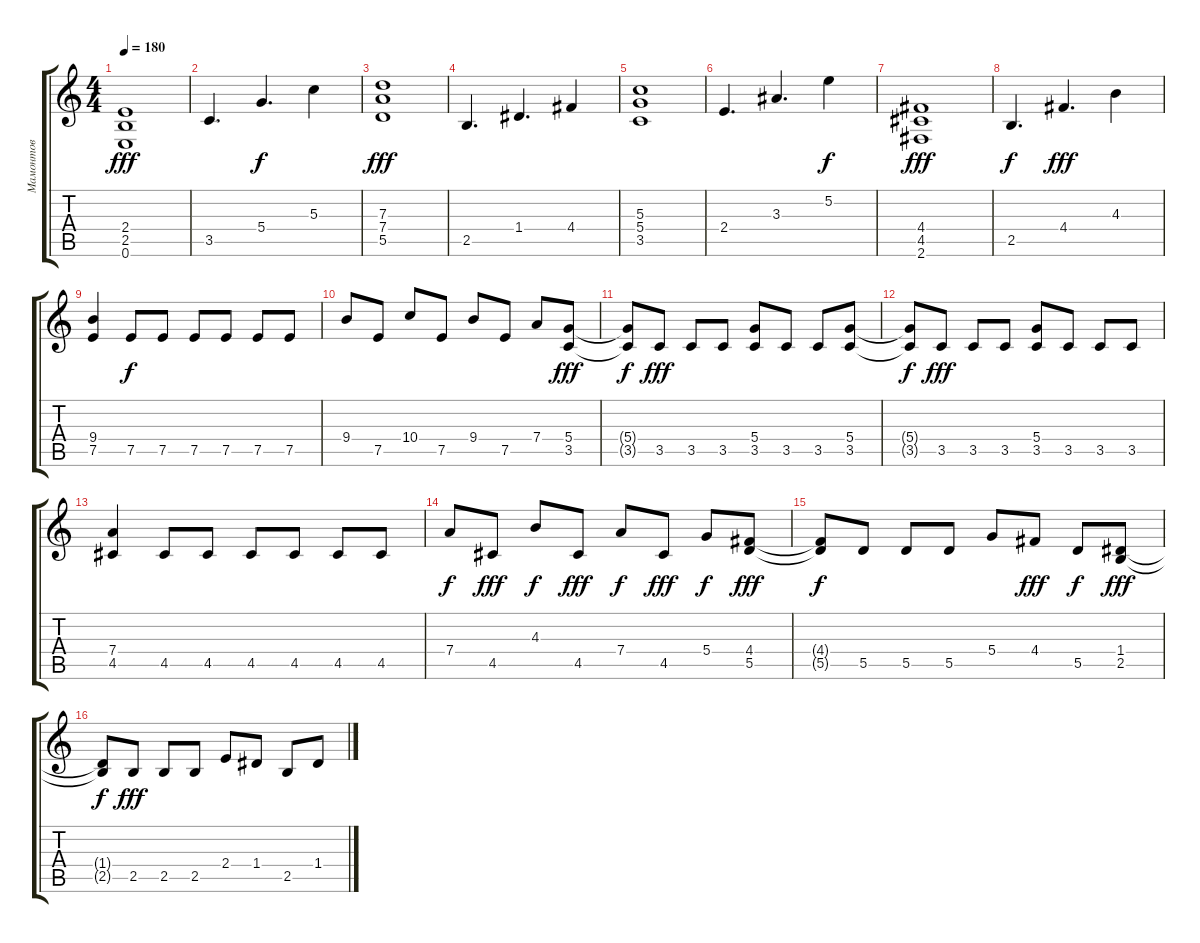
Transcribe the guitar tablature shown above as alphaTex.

\track ("Мамонтов" "Мамонтов") {instrument overdrivenguitar}
\staff {score tabs}
\tuning (E4 B3 G3 D3 A2 E2) {hide}
\ts (4 4)
\tempo 180
\clef g2
\ks c
(2.4 2.5 0.6).1{dy fff} |
3.5.4{d} 5.4.4{d dy f} 5.3.4 |
(7.3 7.4 5.5).1{dy fff} |
2.5.4{d} 1.4.4{d} 4.4.4 |
(5.3 5.4 3.5).1 |
2.4.4{d} 3.3.4{d} 5.2.4{dy f} |
(4.4 4.5 2.6).1{dy fff} |
2.5.4{d dy f} 4.4.4{d dy fff} 4.3.4 |
(9.4 7.5).4{instrument distortionguitar} 7.5.8{dy f} 7.5.8 7.5.8 7.5.8 7.5.8 7.5.8 |
9.4.8 7.5.8 10.4.8 7.5.8 9.4.8 7.5.8 7.4.8 (5.4 3.5).8{dy fff} |
(5.4{t} 3.5{t}).8{dy f} 3.5.8{dy fff} 3.5.8 3.5.8 (5.4 3.5).8 3.5.8 3.5.8 (5.4 3.5).8 |
(5.4{t} 3.5{t}).8{dy f} 3.5.8{dy fff} 3.5.8 3.5.8 (5.4 3.5).8 3.5.8 3.5.8 3.5.8 |
(7.4 4.5).4 4.5.8 4.5.8 4.5.8 4.5.8 4.5.8 4.5.8 |
7.4.8{dy f} 4.5.8{dy fff} 4.3.8{dy f} 4.5.8{dy fff} 7.4.8{dy f} 4.5.8{dy fff} 5.4.8{dy f} (4.4 5.5).8{dy fff} |
(4.4{t} 5.5{t}).8{dy f} 5.5.8 5.5.8 5.5.8 5.4.8 4.4.8{dy fff} 5.5.8{dy f} (1.4 2.5).8{dy fff} |
(1.4{t} 2.5{t}).8{dy f} 2.5.8{dy fff} 2.5.8 2.5.8 2.4.8 1.4.8 2.5.8 1.4.8
